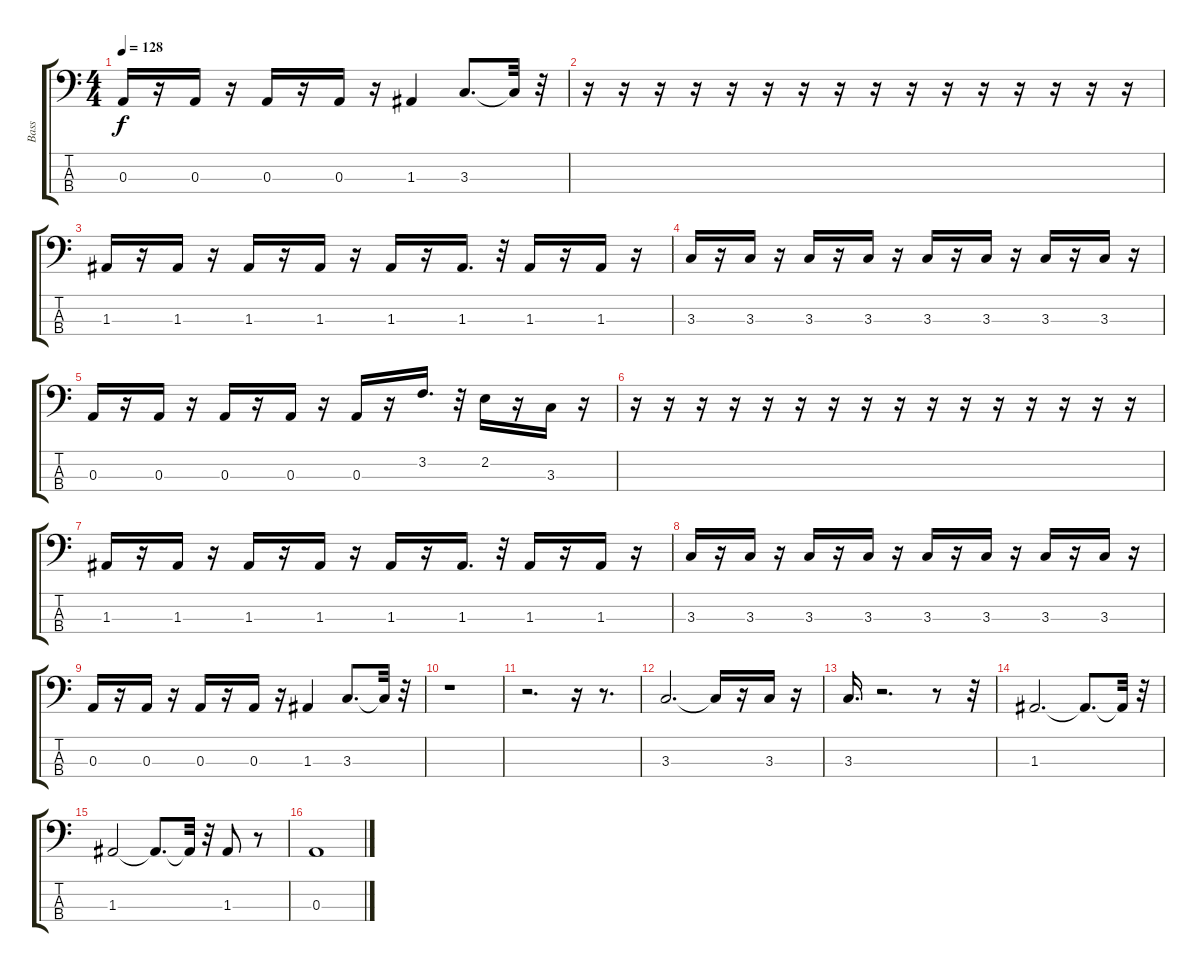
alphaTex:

\track ("Bass" "Bass") {instrument electricbasspick}
\staff {score tabs}
\tuning (G2 D2 A1 E1) {hide}
\ts (4 4)
\tempo 128
\clef f4
\ks c
0.3.16{dy f} r.16 0.3.16 r.16 0.3.16 r.16 0.3.16 r.16 1.3.4 3.3.8{d} 3.3{t}.32 r.32 |
r.16 r.16 r.16 r.16 r.16 r.16 r.16 r.16 r.16 r.16 r.16 r.16 r.16 r.16 r.16 r.16 |
1.3.16 r.16 1.3.16 r.16 1.3.16 r.16 1.3.16 r.16 1.3.16 r.16 1.3.16{d} r.32 1.3.16 r.16 1.3.16 r.16 |
3.3.16 r.16 3.3.16 r.16 3.3.16 r.16 3.3.16 r.16 3.3.16 r.16 3.3.16 r.16 3.3.16 r.16 3.3.16 r.16 |
0.3.16 r.16 0.3.16 r.16 0.3.16 r.16 0.3.16 r.16 0.3.16 r.16 3.2.16{d} r.32 2.2.16 r.16 3.3.16 r.16 |
r.16 r.16 r.16 r.16 r.16 r.16 r.16 r.16 r.16 r.16 r.16 r.16 r.16 r.16 r.16 r.16 |
1.3.16 r.16 1.3.16 r.16 1.3.16 r.16 1.3.16 r.16 1.3.16 r.16 1.3.16{d} r.32 1.3.16 r.16 1.3.16 r.16 |
3.3.16 r.16 3.3.16 r.16 3.3.16 r.16 3.3.16 r.16 3.3.16 r.16 3.3.16 r.16 3.3.16 r.16 3.3.16 r.16 |
0.3.16 r.16 0.3.16 r.16 0.3.16 r.16 0.3.16 r.16 1.3.4 3.3.8{d} 3.3{t}.32 r.32 |
r.1 |
r.2{d} r.16 r.8{d} |
3.3.2{d} 3.3{t}.16 r.16 3.3.16 r.16 |
3.3.16{d} r.2{d} r.8 r.32 |
1.3.2{d} 1.3{t}.8{d} 1.3{t}.32 r.32 |
1.3.2 1.3{t}.8{d} 1.3{t}.32 r.32 1.3.8 r.8 |
0.3.1
